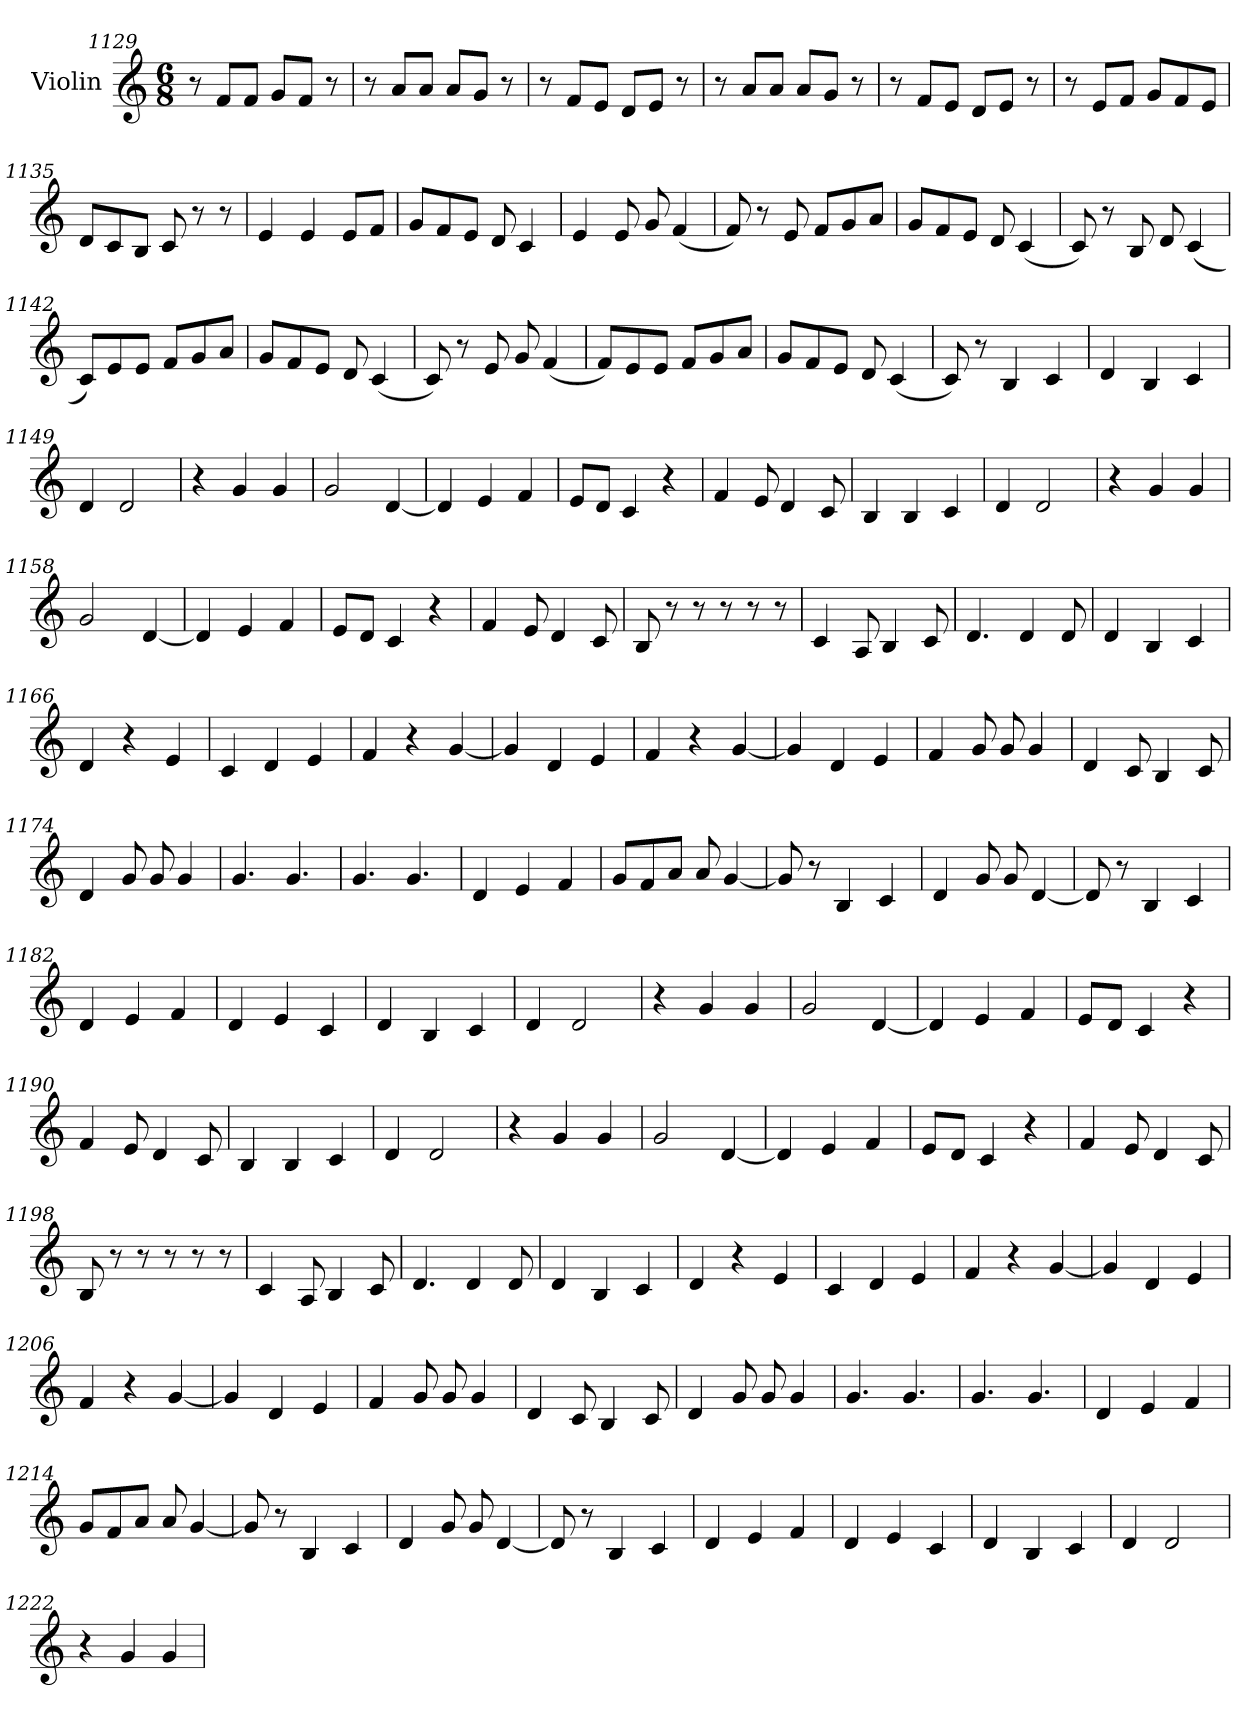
**kern
*part1
*staff1
*I"Violin
*clefG2
*k[]
*M6/8
=1129
8r
8f/L
8f/J
8g/L
8f/J
8r
=1130
8r
8a/L
8a/J
8a/L
8g/J
8r
=1131
8r
8f/L
8e/J
8d/L
8e/J
8r
!!LO:LB:g=z
=1132
8r
8a/L
8a/J
8a/L
8g/J
8r
=1133
8r
8f/L
8e/J
8d/L
8e/J
8r
=1134
8r
8e/L
8f/J
8g/L
8f/
8e/J
=1135
8d/L
8c/
8B/J
8c/
8r
8r
=1136
4e/
4e/
8e/L
8f/J
!!LO:LB:g=z
=1137
8g/L
8f/
8e/J
8d/
4c/
=1138
4e/
8e/
8g/
(<4f/
=1139
8f/)
8r
8e/
8f/L
8g/
8a/J
=1140
8g/L
8f/
8e/J
8d/
(<4c/
=1141
8c/)
8r
8B/
8d/
(<4c/
!!LO:LB:g=z
=1142
8c/L)
8e/
8e/J
8f/L
8g/
8a/J
=1143
8g/L
8f/
8e/J
8d/
(<4c/
=1144
8c/)
8r
8e/
8g/
(<4f/
=1145
8f/L)
8e/
8e/J
8f/L
8g/
8a/J
=1146
8g/L
8f/
8e/J
8d/
(<4c/
!!LO:LB:g=z
=1147
8c/)
8r
4B/
4c/
=1148
4d/
4B/
4c/
=1149
4d/
2d/
=1150
4r
4g/
4g/
=1151
2g/
[4d/
=1152
4d/]
4e/
4f/
=1153
8e/L
8d/J
4c/
4r
!!LO:LB:g=z
=1154
4f/
8e/
4d/
8c/
=1155
4B/
4B/
4c/
=1156
4d/
2d/
=1157
4r
4g/
4g/
=1158
2g/
[4d/
=1159
4d/]
4e/
4f/
=1160
8e/L
8d/J
4c/
4r
!!LO:LB:g=z
=1161
4f/
8e/
4d/
8c/
=1162
8B/
8r
8r
8r
8r
8r
=1163
4c/
8A/
4B/
8c/
=1164
4.d/
4d/
8d/
=1165
4d/
4B/
4c/
=1166
4d/
4r
4e/
=1167
4c/
4d/
4e/
!!LO:PB:g=z
=1168
4f/
4r
[4g/
=1169
4g/]
4d/
4e/
=1170
4f/
4r
[4g/
=1171
4g/]
4d/
4e/
=1172
4f/
8g/
8g/
4g/
=1173
4d/
8c/
4B/
8c/
=1174
4d/
8g/
8g/
4g/
!!LO:LB:g=z
=1175
4.g/
4.g/
=1176
4.g/
4.g/
=1177
4d/
4e/
4f/
=1178
8g/L
8f/
8a/J
8a/
[4g/
=1179
8g/]
8r
4B/
4c/
=1180
4d/
8g/
8g/
[4d/
=1181
8d/]
8r
4B/
4c/
!!LO:LB:g=z
=1182
4d/
4e/
4f/
=1183
4d/
4e/
4c/
=1184
4d/
4B/
4c/
=1185
4d/
2d/
=1186
4r
4g/
4g/
=1187
2g/
[4d/
=1188
4d/]
4e/
4f/
!!LO:LB:g=z
=1189
8e/L
8d/J
4c/
4r
=1190
4f/
8e/
4d/
8c/
=1191
4B/
4B/
4c/
=1192
4d/
2d/
=1193
4r
4g/
4g/
=1194
2g/
[4d/
=1195
4d/]
4e/
4f/
!!LO:LB:g=z
=1196
8e/L
8d/J
4c/
4r
=1197
4f/
8e/
4d/
8c/
=1198
8B/
8r
8r
8r
8r
8r
=1199
4c/
8A/
4B/
8c/
=1200
4.d/
4d/
8d/
=1201
4d/
4B/
4c/
=1202
4d/
4r
4e/
!!LO:LB:g=z
=1203
4c/
4d/
4e/
=1204
4f/
4r
[4g/
=1205
4g/]
4d/
4e/
=1206
4f/
4r
[4g/
=1207
4g/]
4d/
4e/
=1208
4f/
8g/
8g/
4g/
=1209
4d/
8c/
4B/
8c/
!!LO:LB:g=z
=1210
4d/
8g/
8g/
4g/
=1211
4.g/
4.g/
=1212
4.g/
4.g/
=1213
4d/
4e/
4f/
=1214
8g/L
8f/
8a/J
8a/
[4g/
=1215
8g/]
8r
4B/
4c/
=1216
4d/
8g/
8g/
[4d/
!!LO:LB:g=z
=1217
8d/]
8r
4B/
4c/
=1218
4d/
4e/
4f/
=1219
4d/
4e/
4c/
=1220
4d/
4B/
4c/
=1221
4d/
2d/
=1222
4r
4g/
4g/
=
*-
